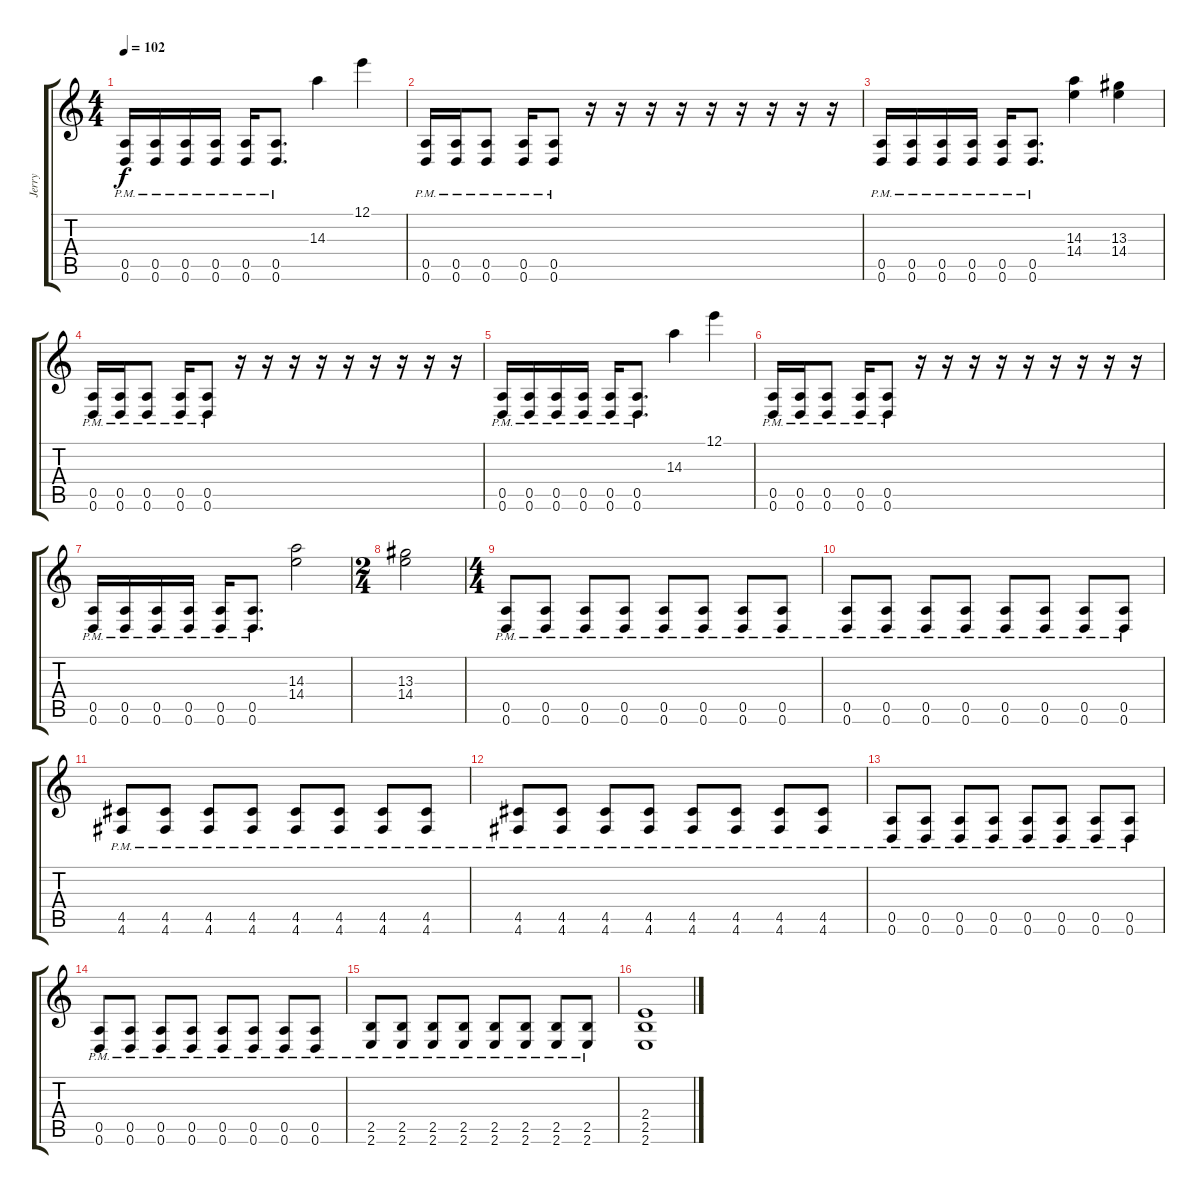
\track ("Jerry" "Jerry") {instrument distortionguitar}
\staff {score tabs}
\tuning (E4 B3 G3 D3 A2 D2) {hide}
\ts (4 4)
\tempo 102
\clef g2
\ks c
(0.5{pm} 0.6{pm}).16{dy f} (0.5{pm} 0.6{pm}).16 (0.5{pm} 0.6{pm}).16 (0.5{pm} 0.6{pm}).16 (0.5{pm} 0.6{pm}).16 (0.5{pm} 0.6{pm}).8{d} 14.3.4 12.1.4 |
(0.5{pm} 0.6{pm}).16 (0.5{pm} 0.6{pm}).16 (0.5{pm} 0.6{pm}).8 (0.5{pm} 0.6{pm}).16 (0.5{pm} 0.6{pm}).8 r.16 r.16 r.16 r.16 r.16 r.16 r.16 r.16 r.16 |
(0.5{pm} 0.6{pm}).16 (0.5{pm} 0.6{pm}).16 (0.5{pm} 0.6{pm}).16 (0.5{pm} 0.6{pm}).16 (0.5{pm} 0.6{pm}).16 (0.5{pm} 0.6{pm}).8{d} (14.3 14.4).4 (13.3 14.4).4 |
(0.5{pm} 0.6{pm}).16 (0.5{pm} 0.6{pm}).16 (0.5{pm} 0.6{pm}).8 (0.5{pm} 0.6{pm}).16 (0.5{pm} 0.6{pm}).8 r.16 r.16 r.16 r.16 r.16 r.16 r.16 r.16 r.16 |
(0.5{pm} 0.6{pm}).16 (0.5{pm} 0.6{pm}).16 (0.5{pm} 0.6{pm}).16 (0.5{pm} 0.6{pm}).16 (0.5{pm} 0.6{pm}).16 (0.5{pm} 0.6{pm}).8{d} 14.3.4 12.1.4 |
(0.5{pm} 0.6{pm}).16 (0.5{pm} 0.6{pm}).16 (0.5{pm} 0.6{pm}).8 (0.5{pm} 0.6{pm}).16 (0.5{pm} 0.6{pm}).8 r.16 r.16 r.16 r.16 r.16 r.16 r.16 r.16 r.16 |
(0.5{pm} 0.6{pm}).16 (0.5{pm} 0.6{pm}).16 (0.5{pm} 0.6{pm}).16 (0.5{pm} 0.6{pm}).16 (0.5{pm} 0.6{pm}).16 (0.5{pm} 0.6{pm}).8{d} (14.3 14.4).2 |
\ts (2 4)
(13.3 14.4).2 |
\ts (4 4)
(0.5{pm} 0.6{pm}).8 (0.5{pm} 0.6{pm}).8 (0.5{pm} 0.6{pm}).8 (0.5{pm} 0.6{pm}).8 (0.5{pm} 0.6{pm}).8 (0.5{pm} 0.6{pm}).8 (0.5{pm} 0.6{pm}).8 (0.5{pm} 0.6{pm}).8 |
(0.5{pm} 0.6{pm}).8 (0.5{pm} 0.6{pm}).8 (0.5{pm} 0.6{pm}).8 (0.5{pm} 0.6{pm}).8 (0.5{pm} 0.6{pm}).8 (0.5{pm} 0.6{pm}).8 (0.5{pm} 0.6{pm}).8 (0.5{pm} 0.6{pm}).8 |
(4.5{pm} 4.6{pm}).8 (4.5{pm} 4.6{pm}).8 (4.5{pm} 4.6{pm}).8 (4.5{pm} 4.6{pm}).8 (4.5{pm} 4.6{pm}).8 (4.5{pm} 4.6{pm}).8 (4.5{pm} 4.6{pm}).8 (4.5{pm} 4.6{pm}).8 |
(4.5{pm} 4.6{pm}).8 (4.5{pm} 4.6{pm}).8 (4.5{pm} 4.6{pm}).8 (4.5{pm} 4.6{pm}).8 (4.5{pm} 4.6{pm}).8 (4.5{pm} 4.6{pm}).8 (4.5{pm} 4.6{pm}).8 (4.5{pm} 4.6{pm}).8 |
(0.5{pm} 0.6{pm}).8 (0.5{pm} 0.6{pm}).8 (0.5{pm} 0.6{pm}).8 (0.5{pm} 0.6{pm}).8 (0.5{pm} 0.6{pm}).8 (0.5{pm} 0.6{pm}).8 (0.5{pm} 0.6{pm}).8 (0.5{pm} 0.6{pm}).8 |
(0.5{pm} 0.6{pm}).8 (0.5{pm} 0.6{pm}).8 (0.5{pm} 0.6{pm}).8 (0.5{pm} 0.6{pm}).8 (0.5{pm} 0.6{pm}).8 (0.5{pm} 0.6{pm}).8 (0.5{pm} 0.6{pm}).8 (0.5{pm} 0.6{pm}).8 |
(2.5{pm} 2.6{pm}).8 (2.5{pm} 2.6{pm}).8 (2.5{pm} 2.6{pm}).8 (2.5{pm} 2.6{pm}).8 (2.5{pm} 2.6{pm}).8 (2.5{pm} 2.6{pm}).8 (2.5{pm} 2.6{pm}).8 (2.5{pm} 2.6{pm}).8 |
(2.4 2.5 2.6).1
